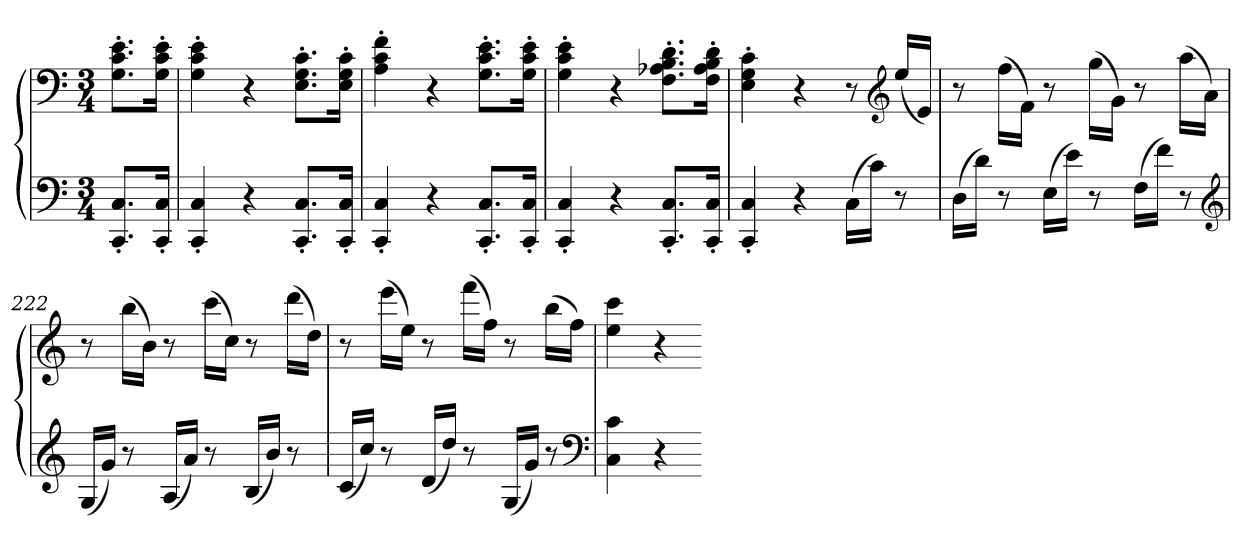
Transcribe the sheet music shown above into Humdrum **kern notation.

**kern	**kern
*part1	*part1
*staff2	*staff1
*clefF4	*clefF4
*k[]	*k[]
*C:	*C:
*M3/4	*M3/4
=	=
8.CC' 8.C'L	8.G' 8.c' 8.e'L
16CC' 16C'Jk	16G' 16c' 16e'Jk
=217	=217
4CC' 4C'	4G' 4c' 4e'
4r	4r
8.CC' 8.C'L	8.E' 8.G' 8.c'L
16CC' 16C'Jk	16E' 16G' 16c'Jk
=218	=218
4CC' 4C'	4A' 4c' 4f'
4r	4r
8.CC' 8.C'L	8.G' 8.c' 8.e'L
16CC' 16C'Jk	16G' 16c' 16e'Jk
=219	=219
4CC' 4C'	4G' 4c' 4e'
4r	4r
8.CC' 8.C'L	8.F' 8.A-X' 8.B' 8.d'L
16CC' 16C'Jk	16F' 16A-' 16B' 16d'Jk
=220	=220
4CC' 4C'	4E' 4G' 4c'
4r	4r
(16CLL	8r
16cJJ)	.
*	*clefG2
8r	(16eeLL
.	16eJJ)
=221	=221
(16DLL	8r
16dJJ)	.
8r	(16ffLL
.	16fJJ)
(16ELL	8r
16eJJ)	.
8r	(16ggLL
.	16gJJ)
(16FLL	8r
16fJJ)	.
8r	(16aaLL
.	16aJJ)
*clefG2	*
=222	=222
(16GLL	8r
16gJJ)	.
8r	(16bbLL
.	16bJJ)
(16ALL	8r
16aJJ)	.
8r	(16cccLL
.	16ccJJ)
(16BLL	8r
16bJJ)	.
8r	(16dddLL
.	16ddJJ)
=223	=223
(16cLL	8r
16ccJJ)	.
8r	(16eeeLL
.	16eeJJ)
(16dLL	8r
16ddJJ)	.
8r	(16fffLL
.	16ffJJ)
(16GLL	8r
16gJJ)	.
8r	(16bbLL
.	16ffJJ)
*clefF4	*
=224	=224
4C 4c	4ee 4ccc
4r	4r
=-	=-
*-	*-
